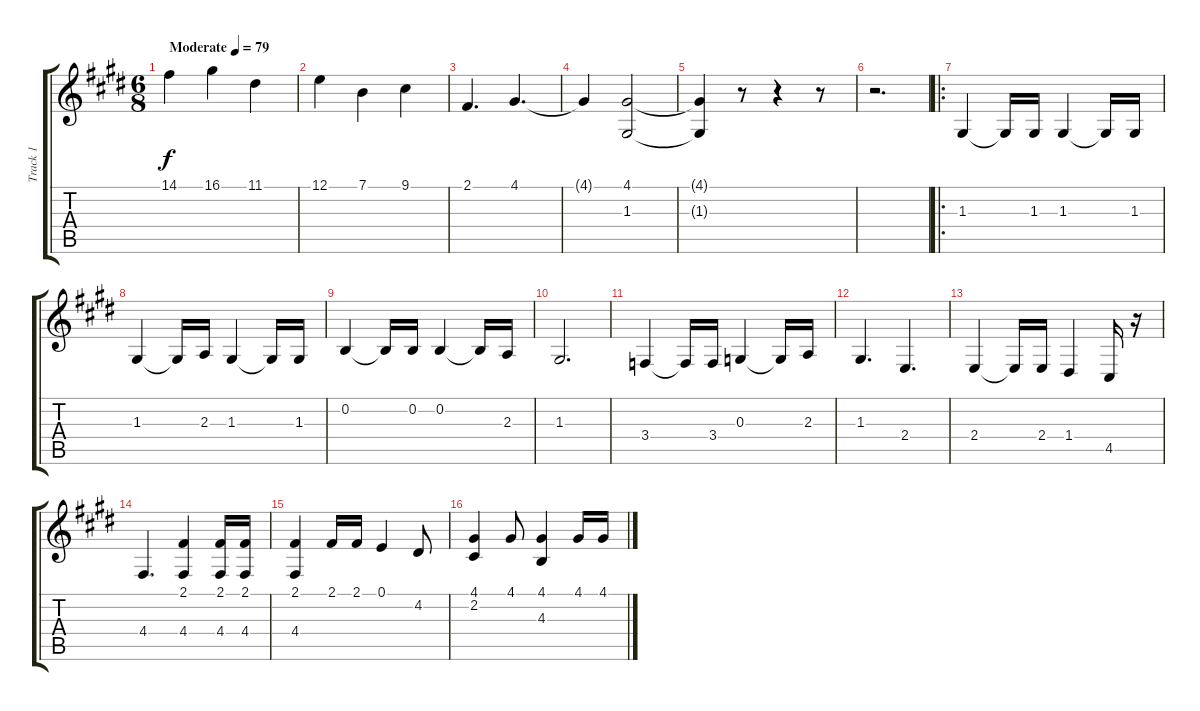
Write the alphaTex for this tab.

\track ("Track 1" "Track 1") {instrument acousticgrandpiano}
\staff {score tabs}
\tuning (E4 B3 G3 D3 A2 E2) {hide}
\ts (6 8)
\tempo (79 "Moderate")
\clef g2
\ks e
14.1.4{dy f instrument acousticgrandpiano} 16.1.4 11.1.4 |
12.1.4 7.1.4 9.1.4 |
2.1.4{d} 4.1.4{d} |
4.1{t}.4 (4.1 1.3).2 |
(4.1{t} 1.3{t}).4 r.8 r.4 r.8 |
r.2{d} |
\ro
1.3.4 1.3{t}.16 1.3.16 1.3.4 1.3{t}.16 1.3.16 |
1.3.4 1.3{t}.16 2.3.16 1.3.4 1.3{t}.16 1.3.16 |
0.2.4 0.2{t}.16 0.2.16 0.2.4 0.2{t}.16 2.3.16 |
1.3.2{d} |
3.4.4 3.4{t}.16 3.4.16 0.3.4 0.3{t}.16 2.3.16 |
1.3.4{d} 2.4.4{d} |
2.4.4 2.4{t}.16 2.4.16 1.4.4 4.5.16 r.16 |
4.4.4{d} (2.1 4.4).4 (2.1 4.4).16 (2.1 4.4).16 |
(2.1 4.4).4 2.1.16 2.1.16 0.1.4 4.2.8 |
(4.1 2.2).4 4.1.8 (4.1 4.3).4 4.1.16 4.1.16
